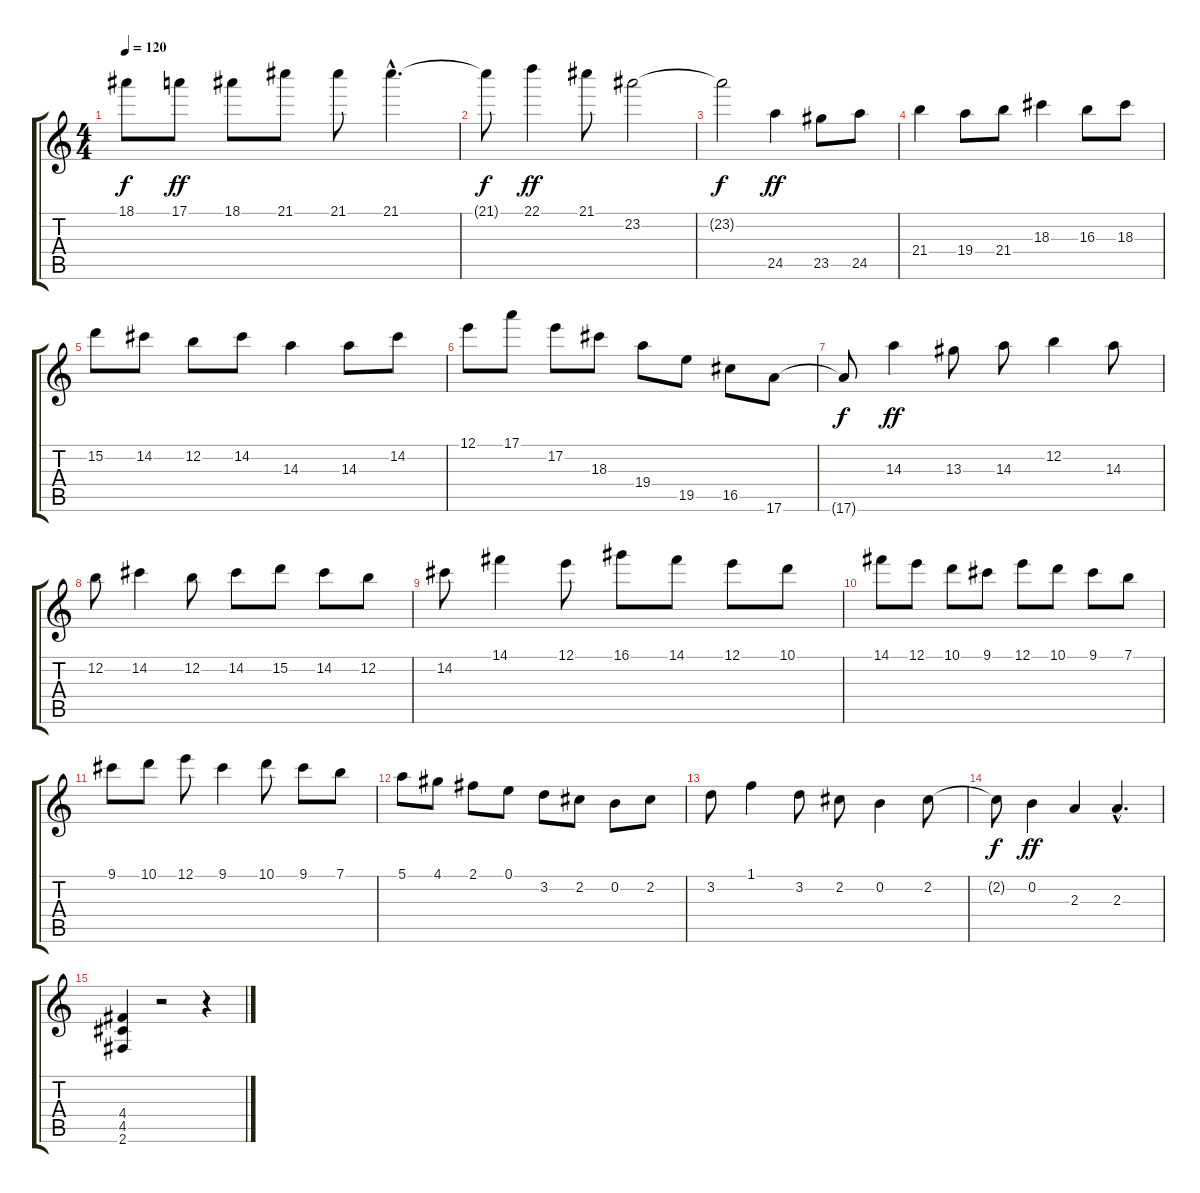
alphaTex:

\track "" {instrument acousticguitarnylon}
\staff {score tabs}
\tuning (E4 B3 G3 D3 A2 E2) {hide}
\ts (4 4)
\tempo 120
\clef g2
\ks c
18.1{t}.8{dy f} 17.1.8{dy ff} 18.1.8 21.1.8 21.1.8 21.1{hac}.4{d} |
21.1{t}.8{dy f} 22.1.4{dy ff} 21.1.8 23.2.2 |
23.2{t}.2{dy f} 24.5.4{dy ff} 23.5.8 24.5.8 |
21.4.4 19.4.8 21.4.8 18.3.4 16.3.8 18.3.8 |
15.2.8 14.2.8 12.2.8 14.2.8 14.3.4 14.3.8 14.2.8 |
12.1.8 17.1.8 17.2.8 18.3.8 19.4.8 19.5.8 16.5.8 17.6.8 |
17.6{t}.8{dy f} 14.3.4{dy ff} 13.3.8 14.3.8 12.2.4 14.3.8 |
12.2.8 14.2.4 12.2.8 14.2.8 15.2.8 14.2.8 12.2.8 |
14.2.8 14.1.4 12.1.8 16.1.8 14.1.8 12.1.8 10.1.8 |
14.1.8 12.1.8 10.1.8 9.1.8 12.1.8 10.1.8 9.1.8 7.1.8 |
9.1.8 10.1.8 12.1.8 9.1.4 10.1.8 9.1.8 7.1.8 |
5.1.8 4.1.8 2.1.8 0.1.8 3.2.8 2.2.8 0.2.8 2.2.8 |
3.2.8 1.1.4 3.2.8 2.2.8 0.2.4 2.2.8 |
2.2{t}.8{dy f} 0.2.4{dy ff} 2.3.4 2.3{hac}.4{d} |
(4.4 4.5 2.6).4 r.2 r.4
